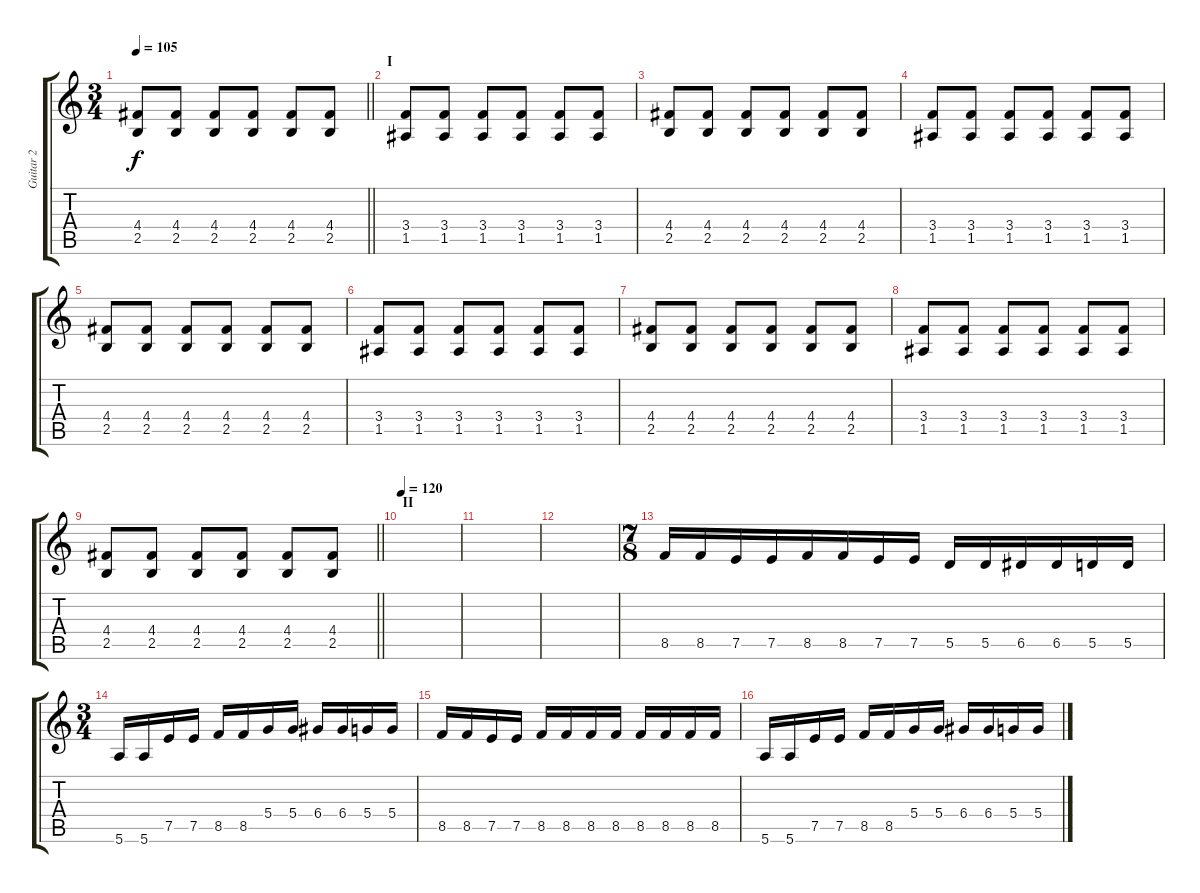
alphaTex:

\track ("Guitar 2" "Guitar 2") {instrument overdrivenguitar}
\staff {score tabs}
\tuning (E4 B3 G3 D3 A2 E2) {hide}
\ts (3 4)
\tempo 105
\clef g2
\barLineRight lightlight
\ks c
(4.4 2.5).8{dy f} (4.4 2.5).8 (4.4 2.5).8 (4.4 2.5).8 (4.4 2.5).8 (4.4 2.5).8 |
\section ("" "I")
(3.4 1.5).8 (3.4 1.5).8 (3.4 1.5).8 (3.4 1.5).8 (3.4 1.5).8 (3.4 1.5).8 |
(4.4 2.5).8 (4.4 2.5).8 (4.4 2.5).8 (4.4 2.5).8 (4.4 2.5).8 (4.4 2.5).8 |
(3.4 1.5).8 (3.4 1.5).8 (3.4 1.5).8 (3.4 1.5).8 (3.4 1.5).8 (3.4 1.5).8 |
(4.4 2.5).8 (4.4 2.5).8 (4.4 2.5).8 (4.4 2.5).8 (4.4 2.5).8 (4.4 2.5).8 |
(3.4 1.5).8 (3.4 1.5).8 (3.4 1.5).8 (3.4 1.5).8 (3.4 1.5).8 (3.4 1.5).8 |
(4.4 2.5).8 (4.4 2.5).8 (4.4 2.5).8 (4.4 2.5).8 (4.4 2.5).8 (4.4 2.5).8 |
(3.4 1.5).8 (3.4 1.5).8 (3.4 1.5).8 (3.4 1.5).8 (3.4 1.5).8 (3.4 1.5).8 |
\barLineRight lightlight
(4.4 2.5).8 (4.4 2.5).8 (4.4 2.5).8 (4.4 2.5).8 (4.4 2.5).8 (4.4 2.5).8 |
\section ("" "II")
\tempo 120
|
|
|
\ts (7 8)
8.5.16 8.5.16 7.5.16 7.5.16 8.5.16 8.5.16 7.5.16 7.5.16 5.5.16 5.5.16 6.5.16 6.5.16 5.5.16 5.5.16 |
\ts (3 4)
5.6.16 5.6.16 7.5.16 7.5.16 8.5.16 8.5.16 5.4.16 5.4.16 6.4.16 6.4.16 5.4.16 5.4.16 |
8.5.16 8.5.16 7.5.16 7.5.16 8.5.16 8.5.16 8.5.16 8.5.16 8.5.16 8.5.16 8.5.16 8.5.16 |
5.6.16 5.6.16 7.5.16 7.5.16 8.5.16 8.5.16 5.4.16 5.4.16 6.4.16 6.4.16 5.4.16 5.4.16
